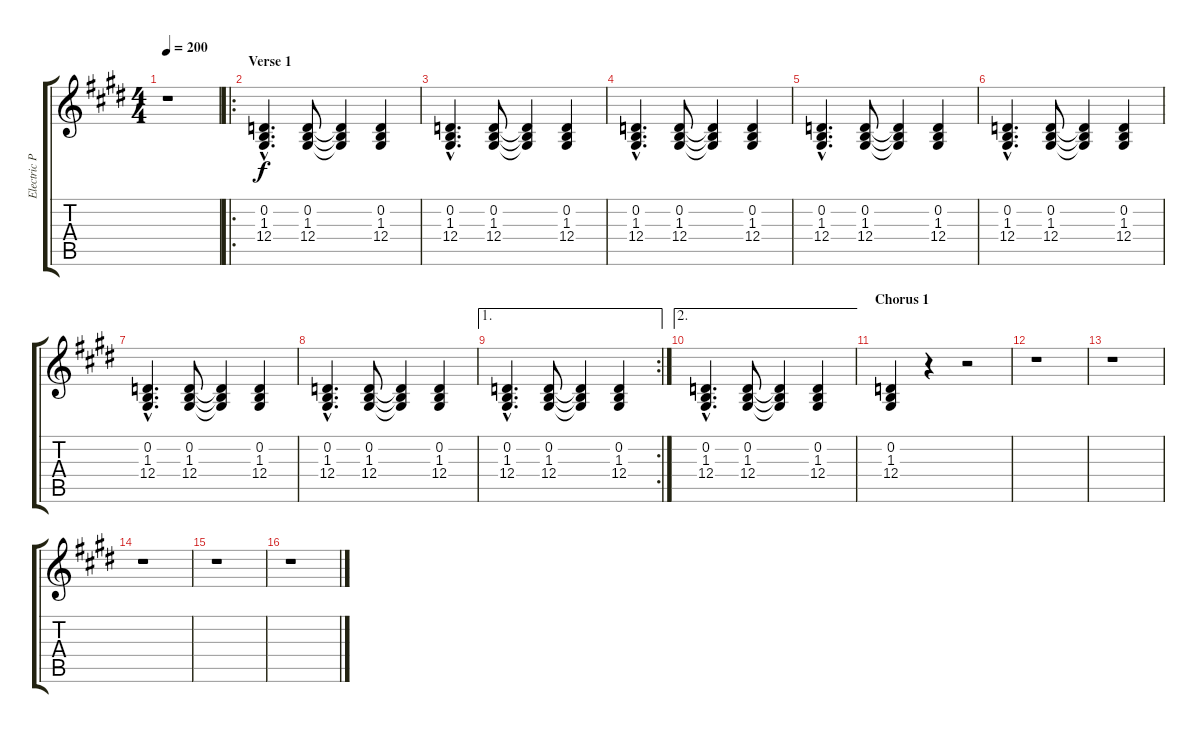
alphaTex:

\track ("Electric Piano" "Electric P") {instrument electricgrandpiano}
\staff {score tabs}
\tuning (E4 B3 G3 D3 A2 E2) {hide}
\ts (4 4)
\section ("" "")
\tempo 200
\clef g2
\ks e
r.1{dy f instrument electricgrandpiano} |
\ro
\section ("" "Verse 1")
(0.2{hac} 1.3{hac} 12.4{hac}).4{d} (0.2 1.3 12.4).8 (0.2{t} 1.3{t} 12.4{t}).4 (0.2 1.3 12.4).4 |
(0.2{hac} 1.3{hac} 12.4{hac}).4{d} (0.2 1.3 12.4).8 (0.2{t} 1.3{t} 12.4{t}).4 (0.2 1.3 12.4).4 |
(0.2{hac} 1.3{hac} 12.4{hac}).4{d} (0.2 1.3 12.4).8 (0.2{t} 1.3{t} 12.4{t}).4 (0.2 1.3 12.4).4 |
(0.2{hac} 1.3{hac} 12.4{hac}).4{d} (0.2 1.3 12.4).8 (0.2{t} 1.3{t} 12.4{t}).4 (0.2 1.3 12.4).4 |
(0.2{hac} 1.3{hac} 12.4{hac}).4{d} (0.2 1.3 12.4).8 (0.2{t} 1.3{t} 12.4{t}).4 (0.2 1.3 12.4).4 |
(0.2{hac} 1.3{hac} 12.4{hac}).4{d} (0.2 1.3 12.4).8 (0.2{t} 1.3{t} 12.4{t}).4 (0.2 1.3 12.4).4 |
(0.2{hac} 1.3{hac} 12.4{hac}).4{d} (0.2 1.3 12.4).8 (0.2{t} 1.3{t} 12.4{t}).4 (0.2 1.3 12.4).4 |
\ae 1
\rc 2
(0.2{hac} 1.3{hac} 12.4{hac}).4{d} (0.2 1.3 12.4).8 (0.2{t} 1.3{t} 12.4{t}).4 (0.2 1.3 12.4).4 |
\ae 2
(0.2{hac} 1.3{hac} 12.4{hac}).4{d} (0.2 1.3 12.4).8 (0.2{t} 1.3{t} 12.4{t}).4 (0.2 1.3 12.4).4 |
\section ("" "Chorus 1")
(0.2 1.3 12.4).4 r.4 r.2 |
r.1 |
r.1 |
r.1 |
r.1 |
r.1
